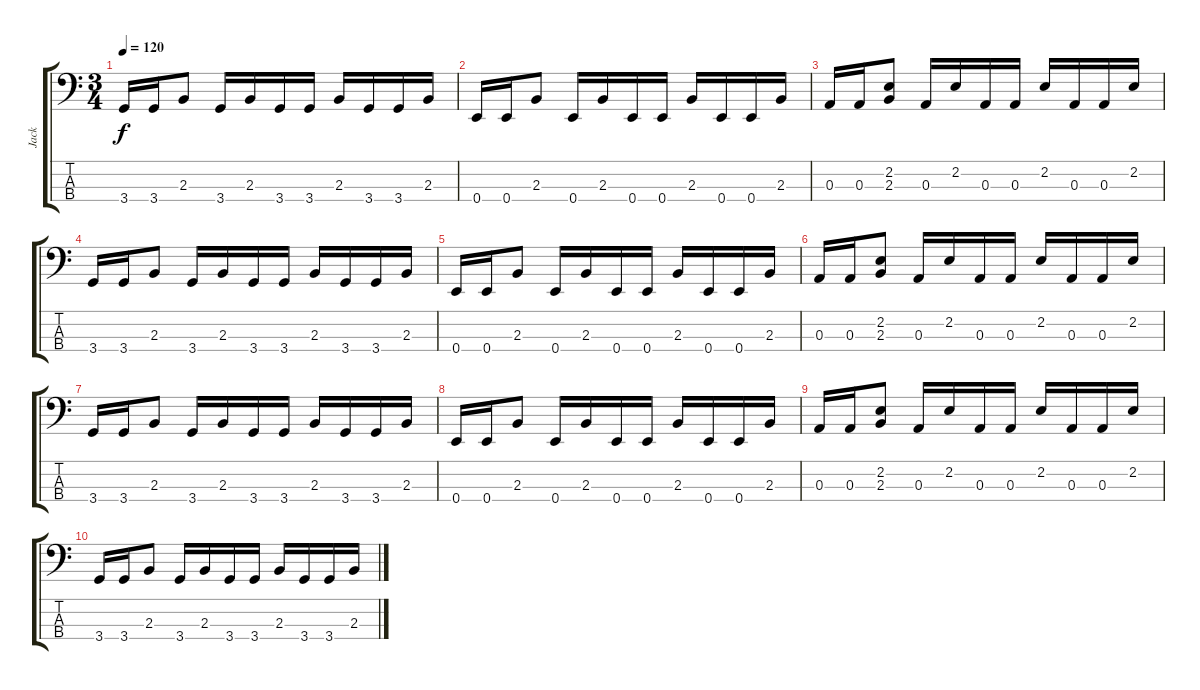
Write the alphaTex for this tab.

\track ("Jack" "Jack") {instrument electricbassfinger}
\staff {score tabs}
\tuning (G2 D2 A1 E1) {hide}
\ts (3 4)
\tempo 120
\clef f4
\ks c
3.4.16{dy f} 3.4.16 2.3.8 3.4.16 2.3.16 3.4.16 3.4.16 2.3.16 3.4.16 3.4.16 2.3.16 |
0.4.16 0.4.16 2.3.8 0.4.16 2.3.16 0.4.16 0.4.16 2.3.16 0.4.16 0.4.16 2.3.16 |
0.3.16 0.3.16 (2.2 2.3).8 0.3.16 2.2.16 0.3.16 0.3.16 2.2.16 0.3.16 0.3.16 2.2.16 |
3.4.16 3.4.16 2.3.8 3.4.16 2.3.16 3.4.16 3.4.16 2.3.16 3.4.16 3.4.16 2.3.16 |
0.4.16 0.4.16 2.3.8 0.4.16 2.3.16 0.4.16 0.4.16 2.3.16 0.4.16 0.4.16 2.3.16 |
0.3.16 0.3.16 (2.2 2.3).8 0.3.16 2.2.16 0.3.16 0.3.16 2.2.16 0.3.16 0.3.16 2.2.16 |
3.4.16 3.4.16 2.3.8 3.4.16 2.3.16 3.4.16 3.4.16 2.3.16 3.4.16 3.4.16 2.3.16 |
0.4.16 0.4.16 2.3.8 0.4.16 2.3.16 0.4.16 0.4.16 2.3.16 0.4.16 0.4.16 2.3.16 |
0.3.16 0.3.16 (2.2 2.3).8 0.3.16 2.2.16 0.3.16 0.3.16 2.2.16 0.3.16 0.3.16 2.2.16 |
3.4.16 3.4.16 2.3.8 3.4.16 2.3.16 3.4.16 3.4.16 2.3.16 3.4.16 3.4.16 2.3.16
